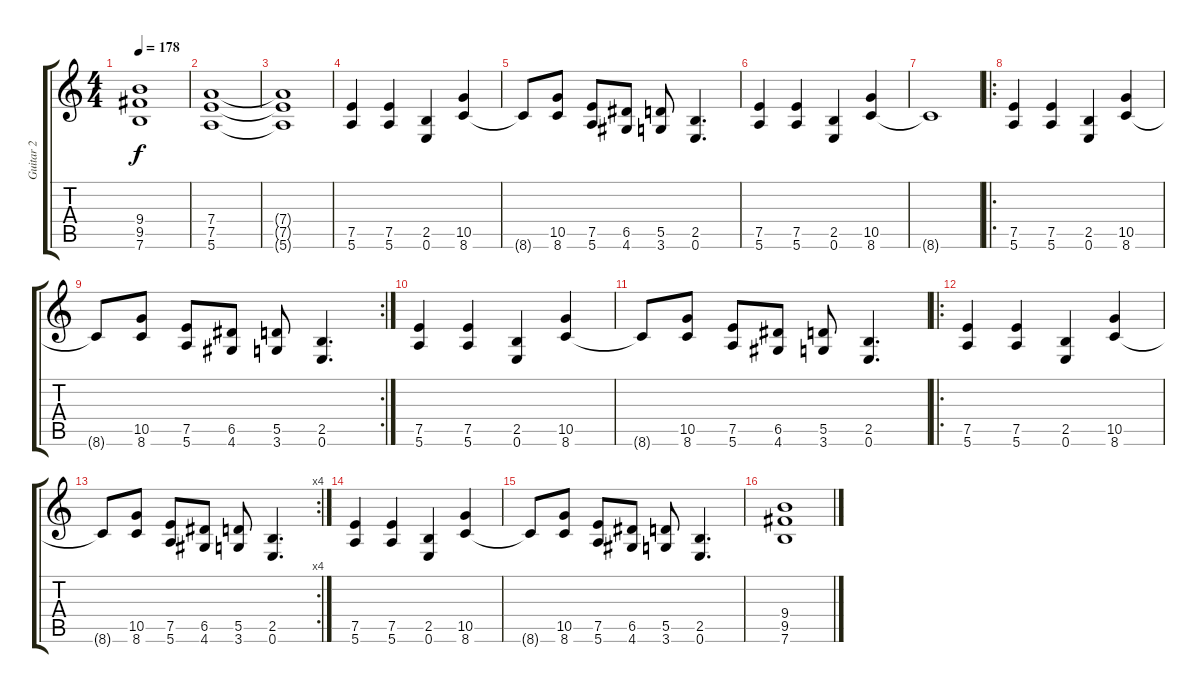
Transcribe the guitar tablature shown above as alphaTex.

\track ("Guitar 2" "Guitar 2") {instrument distortionguitar}
\staff {score tabs}
\tuning (E4 B3 G3 D3 A2 E2) {hide}
\ts (4 4)
\tempo 178
\clef g2
\ks c
(9.4{t} 9.5{t} 7.6{t}).1{dy f} |
(7.4 7.5 5.6).1 |
(7.4{t} 7.5{t} 5.6{t}).1 |
(7.5 5.6).4 (7.5 5.6).4 (2.5 0.6).4 (10.5 8.6).4 |
8.6{t}.8 (10.5 8.6).8 (7.5 5.6).8 (6.5 4.6).8 (5.5 3.6).8 (2.5 0.6).4{d} |
(7.5 5.6).4 (7.5 5.6).4 (2.5 0.6).4 (10.5 8.6).4 |
8.6{t}.1 |
\ro
(7.5 5.6).4 (7.5 5.6).4 (2.5 0.6).4 (10.5 8.6).4 |
\rc 2
8.6{t}.8 (10.5 8.6).8 (7.5 5.6).8 (6.5 4.6).8 (5.5 3.6).8 (2.5 0.6).4{d} |
(7.5 5.6).4 (7.5 5.6).4 (2.5 0.6).4 (10.5 8.6).4 |
8.6{t}.8 (10.5 8.6).8 (7.5 5.6).8 (6.5 4.6).8 (5.5 3.6).8 (2.5 0.6).4{d} |
\ro
(7.5 5.6).4 (7.5 5.6).4 (2.5 0.6).4 (10.5 8.6).4 |
\rc 4
8.6{t}.8 (10.5 8.6).8 (7.5 5.6).8 (6.5 4.6).8 (5.5 3.6).8 (2.5 0.6).4{d} |
(7.5 5.6).4 (7.5 5.6).4 (2.5 0.6).4 (10.5 8.6).4 |
8.6{t}.8 (10.5 8.6).8 (7.5 5.6).8 (6.5 4.6).8 (5.5 3.6).8 (2.5 0.6).4{d} |
(9.4 9.5 7.6).1
